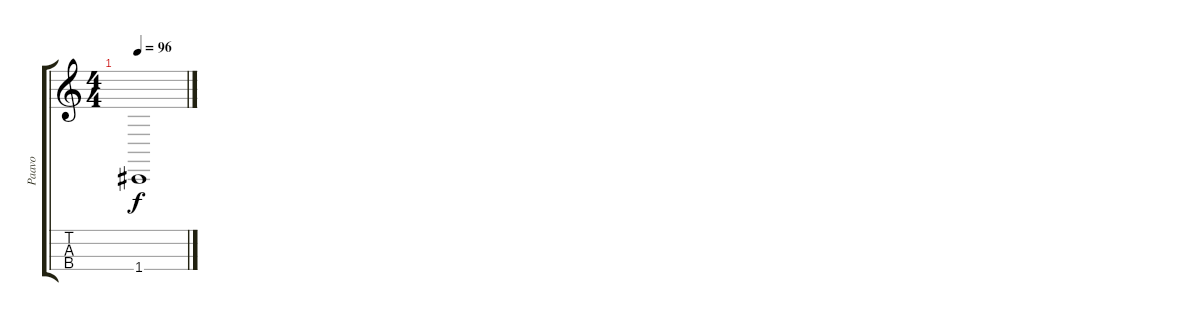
\track ("Paavo" "Paavo") {instrument cello}
\staff {score tabs}
\tuning (A3 D3 G2 C2) {hide}
\ts (4 4)
\tempo 96
\clef g2
\ks c
1.4.1{dy f}
